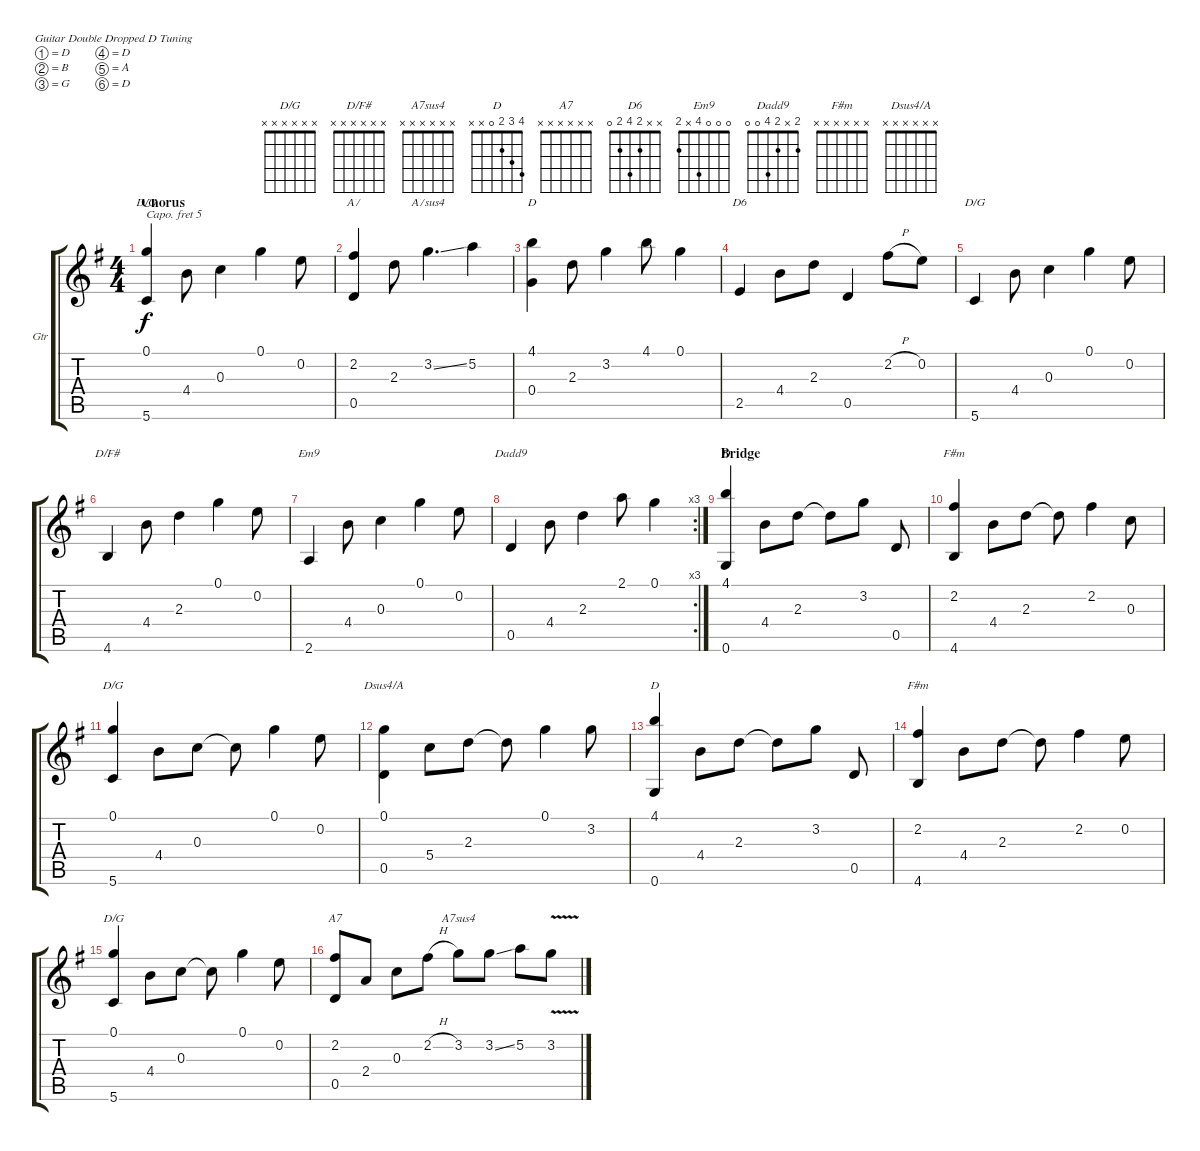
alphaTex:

\bracketExtendMode groupsimilarinstruments
\firstSystemTrackNameOrientation horizontal
\otherSystemsTrackNameOrientation horizontal
\track ("Acoustic Guitar" "Gtr") {instrument acousticguitarnylon}
\staff {score tabs}
\capo 5
\tuning (D4 B3 G3 D3 A2 D2)
\chord ("D/G" x x x x x x)
\chord ("D/F#" x x x x x x)
\chord ("A7sus4" x x x x x x)
\chord ("D" x x x x x x)
\chord ("A7" x x x x x x)
\chord ("D" 4 3 2 0 x x) {showfingering false}
\chord ("D6" x x 2 4 2 0) {showfingering false}
\chord ("Em9" 0 0 0 4 x 2) {showfingering false}
\chord ("Dadd9" 2 x 2 4 0 0) {showfingering false}
\chord ("F#m" x x x x x x)
\chord ("Dsus4/A" x x x x x x)
\ts (4 4)
\section ("" "Chorus")
\tempo (132 hide)
\clef g2
\ks g
(5.6 0.1).4{ch "D/G" dy f} 4.4.8 0.3.4 0.1.4 0.2.8 |
(0.5 2.2).4{ch "A7"} 2.3.8 3.2{ss}.4{d ch "A7sus4"} 5.2.4 |
(0.4 4.1).4{ch "D"} 2.3.8 3.2.4 4.1.8 0.1.4 |
2.5.4{ch "D6"} 4.4.8 2.3.8 0.5.4 2.2{h}.8 0.2.8 |
5.6.4{ch "D/G"} 4.4.8 0.3.4 0.1.4 0.2.8 |
4.6.4{ch "D/F#"} 4.4.8 2.3.4 0.1.4 0.2.8 |
2.6.4{ch "Em9"} 4.4.8 0.3.4 0.1.4 0.2.8 |
\rc 3
0.5.4{ch "Dadd9"} 4.4.8 2.3.4 2.1.8 0.1.4 |
\section ("" "Bridge")
(0.6 4.1).4{ch "D"} 4.4.8 2.3.8 2.3{t}.8 3.2.8 0.5.8 |
(4.6 2.2).4{ch "F#m"} 4.4.8 2.3.8 2.3{t}.8 2.2.4 0.3.8 |
(5.6 0.1).4{ch "D/G"} 4.4.8 0.3.8 0.3{t}.8 0.1.4 0.2.8 |
(0.5 0.1).4{ch "Dsus4/A"} 5.4.8 2.3.8 2.3{t}.8 0.1.4 3.2.8 |
(0.6 4.1).4{ch "D"} 4.4.8 2.3.8 2.3{t}.8 3.2.8 0.5.8 |
(4.6 2.2).4{ch "F#m"} 4.4.8 2.3.8 2.3{t}.8 2.2.4 0.2.8 |
(5.6 0.1).4{ch "D/G"} 4.4.8 0.3.8 0.3{t}.8 0.1.4 0.2.8 |
\tempo (120 hide)
\tempo (30 0.875 hide)
(0.5 2.2).8{ch "A7"} 2.4.8 0.3.8 2.2{h}.8 3.2.8{ch "A7sus4"} 3.2{ss}.8 5.2.8 3.2{v}.8
